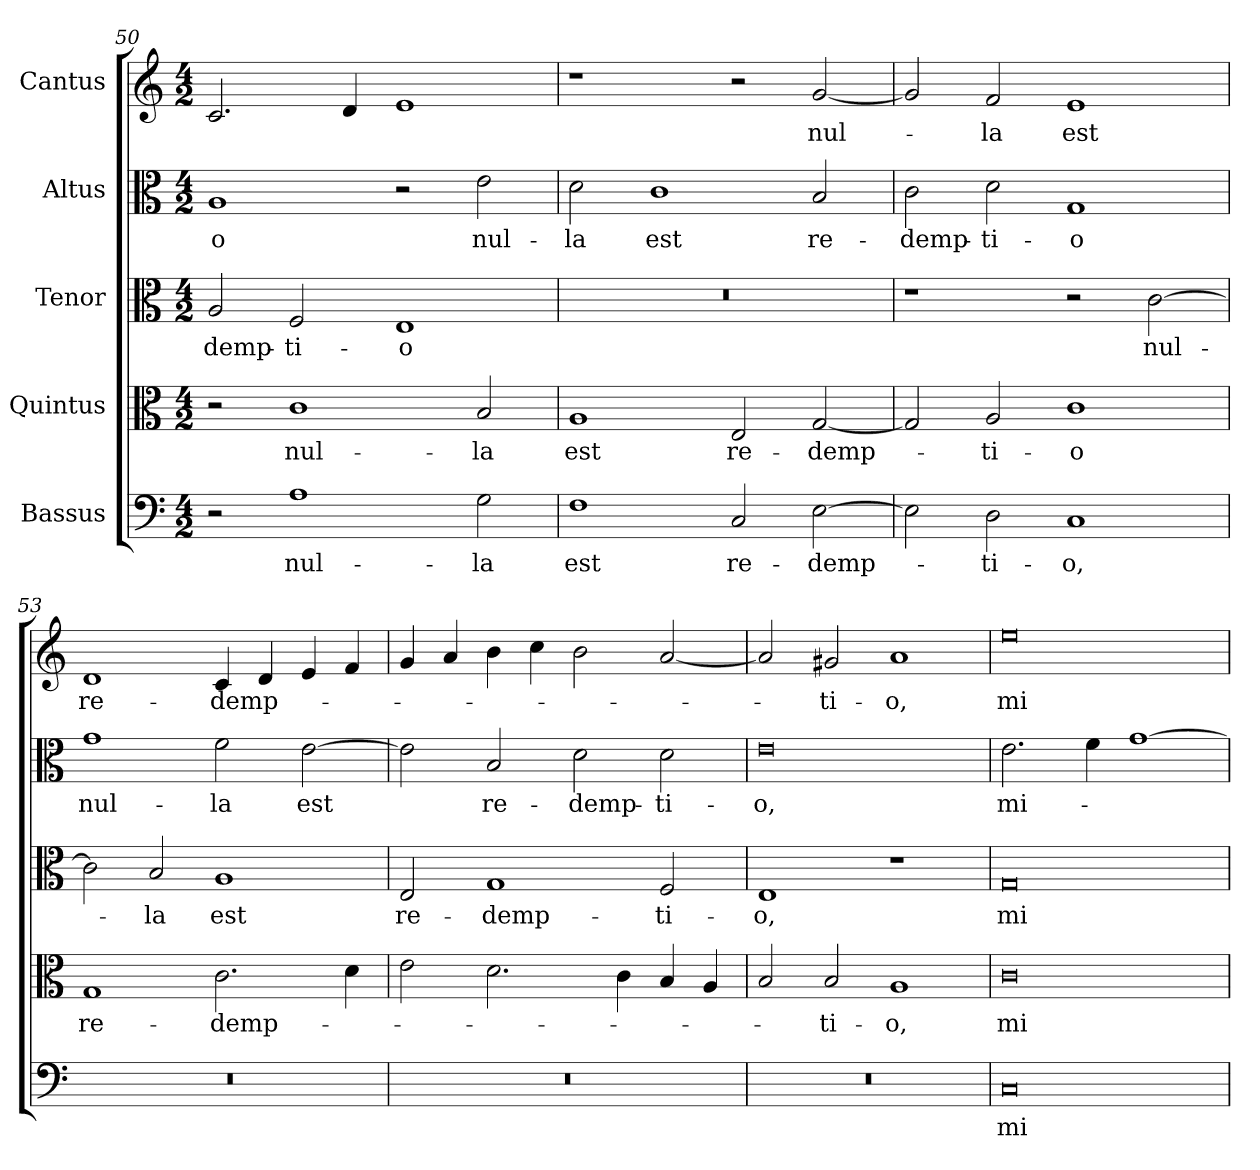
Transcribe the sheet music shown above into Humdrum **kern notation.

**kern	**text	**kern	**text	**kern	**text	**kern	**text	**kern	**text
*part5	*part5	*part4	*part4	*part3	*part3	*part2	*part2	*part1	*part1
*staff5	*staff5	*staff4	*staff4	*staff3	*staff3	*staff2	*staff2	*staff1	*staff1
*I"Bassus	*	*I"Quintus	*	*I"Tenor	*	*I"Altus	*	*I"Cantus	*
*clefF4	*	*clefC3	*	*clefC3	*	*clefC3	*	*clefG2	*
*k[]	*	*k[]	*	*k[]	*	*k[]	*	*k[]	*
*a:	*	*a:	*	*a:	*	*a:	*	*a:	*
*M4/2	*	*M4/2	*	*M4/2	*	*M4/2	*	*M4/2	*
=50	=50	=50	=50	=50	=50	=50	=50	=50	=50
!	!	!	!	!	!LO:LY:b:color=#000000	!	!	!	!
!	!	!	!	!	!	!	!LO:LY:b:color=#000000	!	!
2r	.	2r	.	2Ai/	-demp-	1Ai	-o	2.ci/	.
!	!LO:LY:b:color=#000000	!	!	!	!	!	!	!	!
!	!	!	!LO:LY:b:color=#000000	!	!	!	!	!	!
!	!	!	!	!	!LO:LY:b:color=#000000	!	!	!	!
1Ai	nul-	1ci	nul-	2Fi/	-ti-	.	.	.	.
.	.	.	.	.	.	.	.	4di/	.
!	!	!	!	!	!LO:LY:b:color=#000000	!	!	!	!
.	.	.	.	1Ei	-o	2r	.	1ei	.
!	!LO:LY:b:color=#000000	!	!	!	!	!	!	!	!
!	!	!	!LO:LY:b:color=#000000	!	!	!	!	!	!
!	!	!	!	!	!	!	!LO:LY:b:color=#000000	!	!
2Gi\	-la	2Bi/	-la	.	.	2ei\	nul-	.	.
=51	=51	=51	=51	=51	=51	=51	=51	=51	=51
!	!LO:LY:b:color=#000000	!	!	!	!	!	!	!	!
!	!	!	!LO:LY:b:color=#000000	!LO:N:vis=1	!	!	!	!	!
!	!	!	!	!	!	!	!LO:LY:b:color=#000000	!	!
1Fi	est	1Ai	est	0r	.	2di\	-la	1r	.
!	!	!	!	!	!	!	!LO:LY:b:color=#000000	!	!
.	.	.	.	.	.	1ci	est	.	.
!	!LO:LY:b:color=#000000	!	!	!	!	!	!	!	!
!	!	!	!LO:LY:b:color=#000000	!	!	!	!	!	!
2Ci/	re-	2Ei/	re-	.	.	.	.	2r	.
!	!LO:LY:b:color=#000000	!	!	!	!	!	!	!	!
!	!	!	!LO:LY:b:color=#000000	!	!	!	!	!	!
!	!	!	!	!	!	!	!LO:LY:b:color=#000000	!	!
!	!	!	!	!	!	!	!	!	!LO:LY:b:color=#000000
[2Ei\	-demp-	[2Gi/	-demp-	.	.	2Bi/	re-	[2gi/	nul-
!!LO:PB:g=z
=52	=52	=52	=52	=52	=52	=52	=52	=52	=52
!	!	!	!	!	!	!	!LO:LY:b:color=#000000	!	!
2Ei\]	.	2Gi/]	.	1r	.	2ci\	-demp-	2gi/]	.
!	!LO:LY:b:color=#000000	!	!	!	!	!	!	!	!
!	!	!	!LO:LY:b:color=#000000	!	!	!	!	!	!
!	!	!	!	!	!	!	!LO:LY:b:color=#000000	!	!
!	!	!	!	!	!	!	!	!	!LO:LY:b:color=#000000
2Di\	-ti-	2Ai/	-ti-	.	.	2di\	-ti-	2fi/	-la
!	!LO:LY:b:color=#000000	!	!	!	!	!	!	!	!
!	!	!	!LO:LY:b:color=#000000	!	!	!	!	!	!
!	!	!	!	!	!	!	!LO:LY:b:color=#000000	!	!
!	!	!	!	!	!	!	!	!	!LO:LY:b:color=#000000
1Ci	-o,	1ci	-o	2r	.	1Gi	-o	1ei	est
!	!	!	!	!	!LO:LY:b:color=#000000	!	!	!	!
.	.	.	.	[2ci\	nul-	.	.	.	.
=53	=53	=53	=53	=53	=53	=53	=53	=53	=53
!LO:N:vis=1	!	!	!	!	!	!	!	!	!
!	!	!	!LO:LY:b:color=#000000	!	!	!	!	!	!
!	!	!	!	!	!	!	!LO:LY:b:color=#000000	!	!
!	!	!	!	!	!	!	!	!	!LO:LY:b:color=#000000
0r	.	1Gi	re-	2ci\]	.	1gi	nul-	1di	re-
!	!	!	!	!	!LO:LY:b:color=#000000	!	!	!	!
.	.	.	.	2Bi/	-la	.	.	.	.
!	!	!	!LO:LY:b:color=#000000	!	!	!	!	!	!
!	!	!	!	!	!LO:LY:b:color=#000000	!	!	!	!
!	!	!	!	!	!	!	!LO:LY:b:color=#000000	!	!
!	!	!	!	!	!	!	!	!	!LO:LY:b:color=#000000
.	.	2.ci\	-demp-	1Ai	est	2fi\	-la	4ci/	-demp-
.	.	.	.	.	.	.	.	4di/	.
!	!	!	!	!	!	!	!LO:LY:b:color=#000000	!	!
.	.	.	.	.	.	[2ei\	est	4ei/	.
.	.	4di\	.	.	.	.	.	4fi/	.
=54	=54	=54	=54	=54	=54	=54	=54	=54	=54
!LO:N:vis=1	!	!	!	!	!	!	!	!	!
!	!	!	!	!	!LO:LY:b:color=#000000	!	!	!	!
0r	.	2ei\	.	2Ei/	re-	2ei\]	.	4gi/	.
.	.	.	.	.	.	.	.	4ai/	.
!	!	!	!	!	!LO:LY:b:color=#000000	!	!	!	!
!	!	!	!	!	!	!	!LO:LY:b:color=#000000	!	!
.	.	2.di\	.	1Gi	-demp-	2Bi/	re-	4bi\	.
.	.	.	.	.	.	.	.	4cci\	.
!	!	!	!	!	!	!	!LO:LY:b:color=#000000	!	!
.	.	.	.	.	.	2di\	-demp-	2bi\	.
.	.	4ci\	.	.	.	.	.	.	.
!	!	!	!	!	!LO:LY:b:color=#000000	!	!	!	!
!	!	!	!	!	!	!	!LO:LY:b:color=#000000	!	!
.	.	4Bi/	.	2Fi/	-ti-	2di\	-ti-	[2ai/	.
.	.	4Ai/	.	.	.	.	.	.	.
=55	=55	=55	=55	=55	=55	=55	=55	=55	=55
!LO:N:vis=1	!	!	!	!	!	!	!	!	!
!	!	!	!	!	!LO:LY:b:color=#000000	!	!	!	!
!	!	!	!	!	!	!	!LO:LY:b:color=#000000	!	!
0r	.	2Bi/	.	1Ei	-o,	0ei	-o,	2ai/]	.
!	!	!	!LO:LY:b:color=#000000	!	!	!	!	!	!
!	!	!	!	!	!	!	!	!	!LO:LY:b:color=#000000
.	.	2Bi/	-ti-	.	.	.	.	2g#Xi/	-ti-
!	!	!	!LO:LY:b:color=#000000	!	!	!	!	!	!
!	!	!	!	!	!	!	!	!	!LO:LY:b:color=#000000
.	.	1Ai	-o,	1r	.	.	.	1ai	-o,
!!LO:LB:g=z
=56	=56	=56	=56	=56	=56	=56	=56	=56	=56
!	!LO:LY:b:color=#000000	!	!	!	!	!	!	!	!
!	!	!	!LO:LY:b:color=#000000	!	!	!	!	!	!
!	!	!	!	!	!LO:LY:b:color=#000000	!	!	!	!
!	!	!	!	!	!	!	!LO:LY:b:color=#000000	!	!
!	!	!	!	!	!	!	!	!	!LO:LY:b:color=#000000
0Ci	mi-	0ci	mi-	0Gi	mi-	2.ei\	mi-	0eei	mi-
.	.	.	.	.	.	4fi\	.	.	.
.	.	.	.	.	.	[1gi	.	.	.
=	=	=	=	=	=	=	=	=	=
*-	*-	*-	*-	*-	*-	*-	*-	*-	*-
